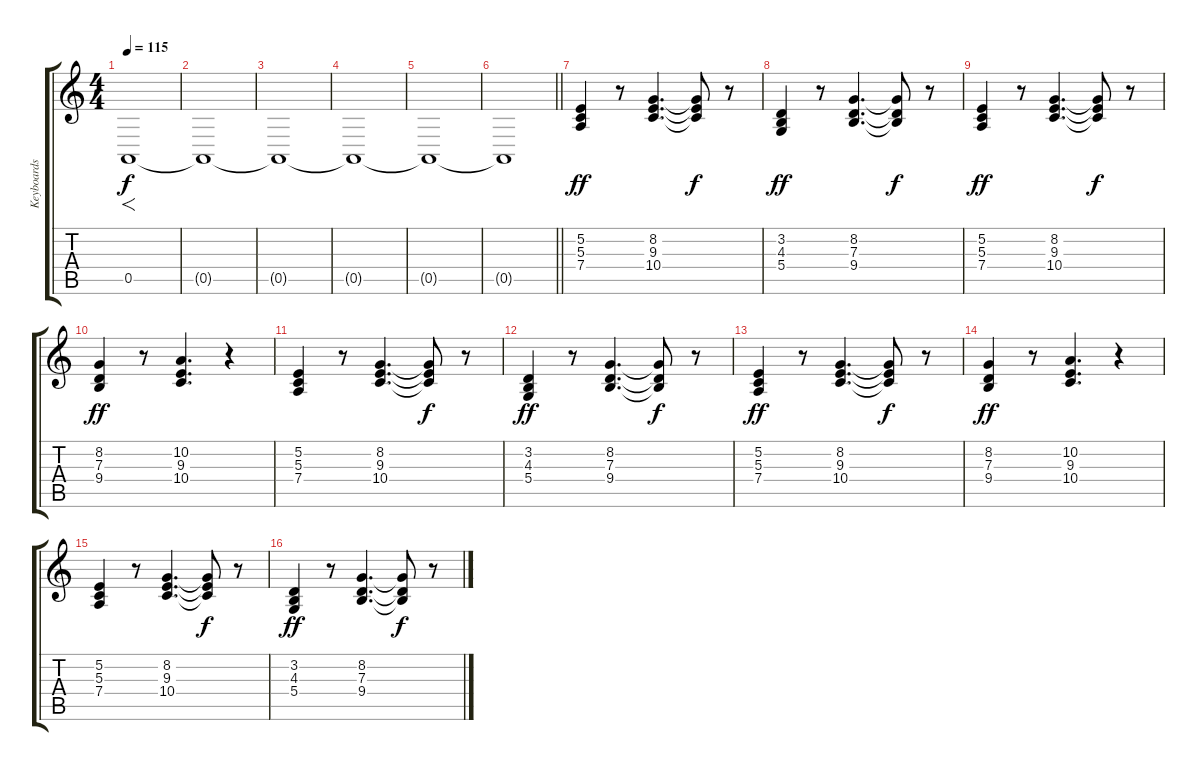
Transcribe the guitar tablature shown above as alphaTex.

\track ("Keyboards" "Keyboards") {instrument pad2warm}
\staff {score tabs}
\tuning (E4 B3 G3 D3 A2 E2) {hide}
\ts (4 4)
\tempo 115
\clef g2
\ks c
0.5.1{f dy f instrument pad2warm} |
0.5{t}.1 |
0.5{t}.1 |
0.5{t}.1 |
0.5{t}.1 |
\barLineRight lightlight
0.5{t}.1 |
\section ("" "")
(5.2 5.3 7.4).4{dy ff} r.8 (8.2 9.3 10.4).4{d} (8.2{t} 9.3{t} 10.4{t}).8{dy f} r.8 |
(3.2 4.3 5.4).4{dy ff} r.8 (8.2 7.3 9.4).4{d} (8.2{t} 7.3{t} 9.4{t}).8{dy f} r.8 |
(5.2 5.3 7.4).4{dy ff} r.8 (8.2 9.3 10.4).4{d} (8.2{t} 9.3{t} 10.4{t}).8{dy f} r.8 |
(8.2 7.3 9.4).4{dy ff} r.8 (10.2 9.3 10.4).4{d} r.4 |
(5.2 5.3 7.4).4 r.8 (8.2 9.3 10.4).4{d} (8.2{t} 9.3{t} 10.4{t}).8{dy f} r.8 |
(3.2 4.3 5.4).4{dy ff} r.8 (8.2 7.3 9.4).4{d} (8.2{t} 7.3{t} 9.4{t}).8{dy f} r.8 |
(5.2 5.3 7.4).4{dy ff} r.8 (8.2 9.3 10.4).4{d} (8.2{t} 9.3{t} 10.4{t}).8{dy f} r.8 |
(8.2 7.3 9.4).4{dy ff} r.8 (10.2 9.3 10.4).4{d} r.4 |
(5.2 5.3 7.4).4 r.8 (8.2 9.3 10.4).4{d} (8.2{t} 9.3{t} 10.4{t}).8{dy f} r.8 |
(3.2 4.3 5.4).4{dy ff} r.8 (8.2 7.3 9.4).4{d} (8.2{t} 7.3{t} 9.4{t}).8{dy f} r.8
